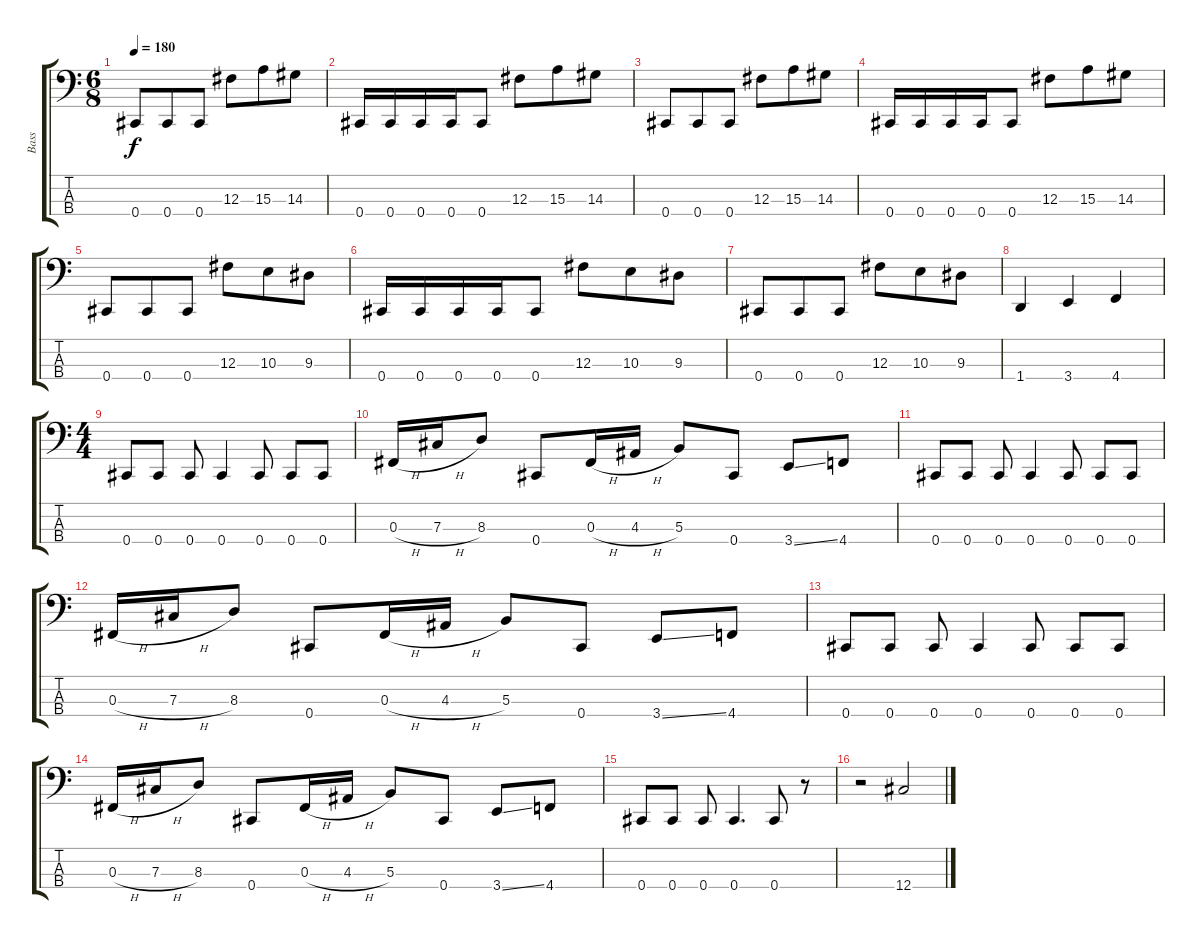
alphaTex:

\track ("Bass" "Bass") {instrument electricbassfinger}
\staff {score tabs}
\tuning (E2 B1 Gb1 Db1) {hide}
\ts (6 8)
\tempo 180
\clef f4
\ks c
0.4.8{dy f} 0.4.8 0.4.8 12.3.8 15.3.8 14.3.8 |
0.4.16 0.4.16 0.4.16 0.4.16 0.4.8 12.3.8 15.3.8 14.3.8 |
0.4.8 0.4.8 0.4.8 12.3.8 15.3.8 14.3.8 |
0.4.16 0.4.16 0.4.16 0.4.16 0.4.8 12.3.8 15.3.8 14.3.8 |
0.4.8 0.4.8 0.4.8 12.3.8 10.3.8 9.3.8 |
0.4.16 0.4.16 0.4.16 0.4.16 0.4.8 12.3.8 10.3.8 9.3.8 |
0.4.8 0.4.8 0.4.8 12.3.8 10.3.8 9.3.8 |
1.4.4 3.4.4 4.4.4 |
\ts (4 4)
0.4.8 0.4.8 0.4.8 0.4.4 0.4.8 0.4.8 0.4.8 |
0.3{h}.16 7.3{h}.16 8.3.8 0.4.8 0.3{h}.16 4.3{h}.16 5.3.8 0.4.8 3.4{ss}.8 4.4.8 |
0.4.8 0.4.8 0.4.8 0.4.4 0.4.8 0.4.8 0.4.8 |
0.3{h}.16 7.3{h}.16 8.3.8 0.4.8 0.3{h}.16 4.3{h}.16 5.3.8 0.4.8 3.4{ss}.8 4.4.8 |
0.4.8 0.4.8 0.4.8 0.4.4 0.4.8 0.4.8 0.4.8 |
0.3{h}.16 7.3{h}.16 8.3.8 0.4.8 0.3{h}.16 4.3{h}.16 5.3.8 0.4.8 3.4{ss}.8 4.4.8 |
0.4.8 0.4.8 0.4.8 0.4.4{d} 0.4.8 r.8 |
r.2 12.4{ss}.2
